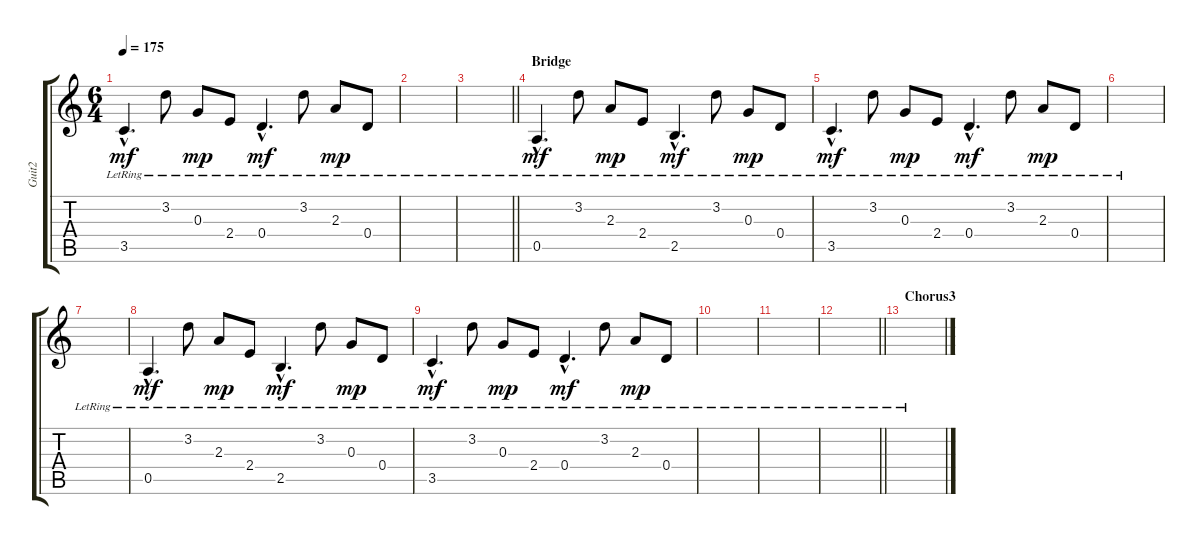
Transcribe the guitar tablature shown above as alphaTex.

\track ("Guit2" "Guit2") {instrument acousticguitarsteel}
\staff {score tabs}
\tuning (E4 B3 G3 D3 A2 E2) {hide}
\ts (6 4)
\tempo 175
\clef g2
\ks c
3.5{hac lr}.4{d dy mf} 3.2{lr}.8 0.3{lr}.8{dy mp} 2.4{lr}.8 0.4{hac lr}.4{d dy mf} 3.2{lr}.8 2.3{lr}.8{dy mp} 0.4{lr}.8 |
|
\barLineRight lightlight
|
\section ("" "Bridge")
0.5{hac lr}.4{d dy mf} 3.2{lr}.8 2.3{lr}.8{dy mp} 2.4{lr}.8 2.5{hac lr}.4{d dy mf} 3.2{lr}.8 0.3{lr}.8{dy mp} 0.4{lr}.8 |
3.5{hac lr}.4{d dy mf} 3.2{lr}.8 0.3{lr}.8{dy mp} 2.4{lr}.8 0.4{hac lr}.4{d dy mf} 3.2{lr}.8 2.3{lr}.8{dy mp} 0.4{lr}.8 |
|
|
0.5{hac lr}.4{d dy mf} 3.2{lr}.8 2.3{lr}.8{dy mp} 2.4{lr}.8 2.5{hac lr}.4{d dy mf} 3.2{lr}.8 0.3{lr}.8{dy mp} 0.4{lr}.8 |
3.5{hac lr}.4{d dy mf} 3.2{lr}.8 0.3{lr}.8{dy mp} 2.4{lr}.8 0.4{hac lr}.4{d dy mf} 3.2{lr}.8 2.3{lr}.8{dy mp} 0.4{lr}.8 |
|
|
\barLineRight lightlight
|
\section ("" "Chorus3")
